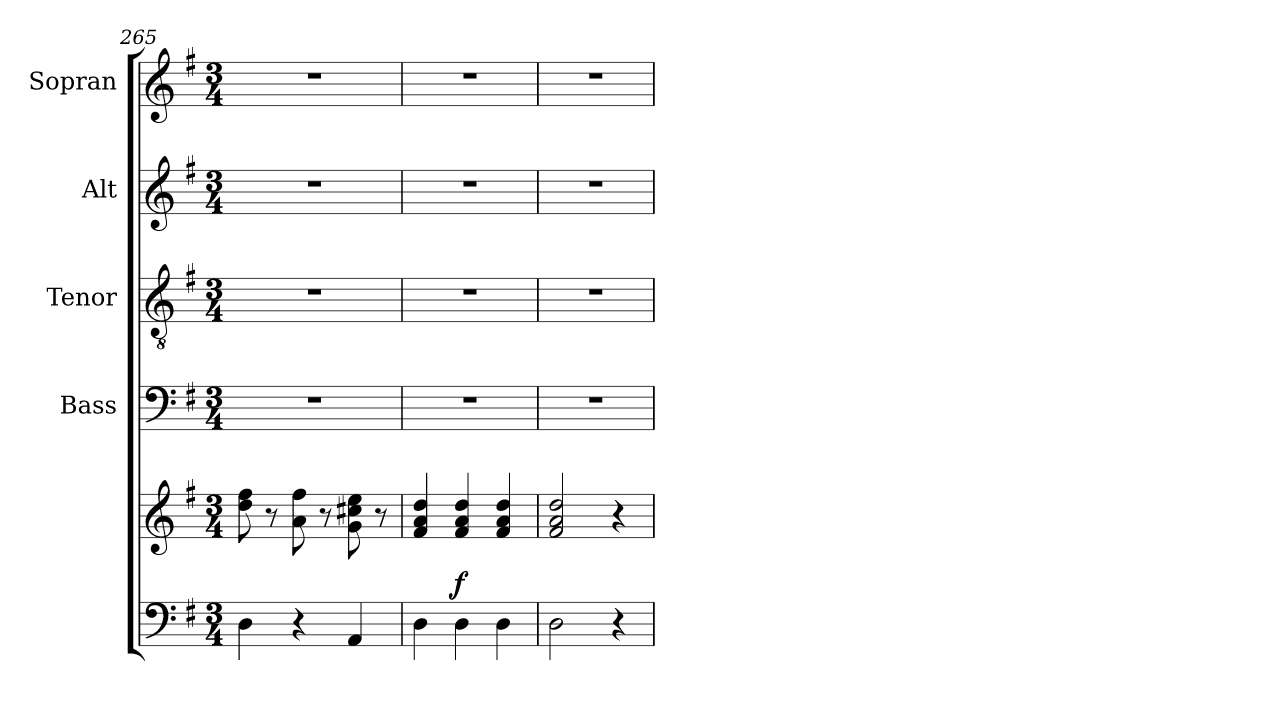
**kern	**kern	**dynam	**kern	**kern	**kern	**kern
*part5	*part5	*part5	*part4	*part3	*part2	*part1
*staff6	*staff5	*staff5/6	*staff4	*staff3	*staff2	*staff1
*	*	*	*I"Bass	*I"Tenor	*I"Alt	*I"Sopran
*	*	*	*I'B.	*I'T.	*I'A.	*I'S.
*clefF4	*clefG2	*	*clefF4	*clefGv2	*clefG2	*clefG2
*k[f#]	*k[f#]	*	*k[f#]	*k[f#]	*k[f#]	*k[f#]
*G:	*G:	*	*G:	*G:	*G:	*G:
*M3/4	*M3/4	*	*M3/4	*M3/4	*M3/4	*M3/4
=265	=265	=265	=265	=265	=265	=265
4D\	8dd\ 8ff#\	.	2.r	2.r	2.r	2.r
.	8r	.	.	.	.	.
4r	8a\ 8ff#\	.	.	.	.	.
.	8r	.	.	.	.	.
4AA/	8g\ 8cc#X\ 8ee\	.	.	.	.	.
.	8r	.	.	.	.	.
=266	=266	=266	=266	=266	=266	=266
4D\	4f#/ 4a/ 4dd/	.	2.r	2.r	2.r	2.r
!	!	!LO:DY:a=2	!	!	!	!
4D\	4f#/ 4a/ 4dd/	f	.	.	.	.
4D\	4f#/ 4a/ 4dd/	.	.	.	.	.
=267	=267	=267	=267	=267	=267	=267
2D\	2f#/ 2a/ 2dd/	.	2.r	2.r	2.r	2.r
4r	4r	.	.	.	.	.
=	=	=	=	=	=	=
*-	*-	*-	*-	*-	*-	*-
